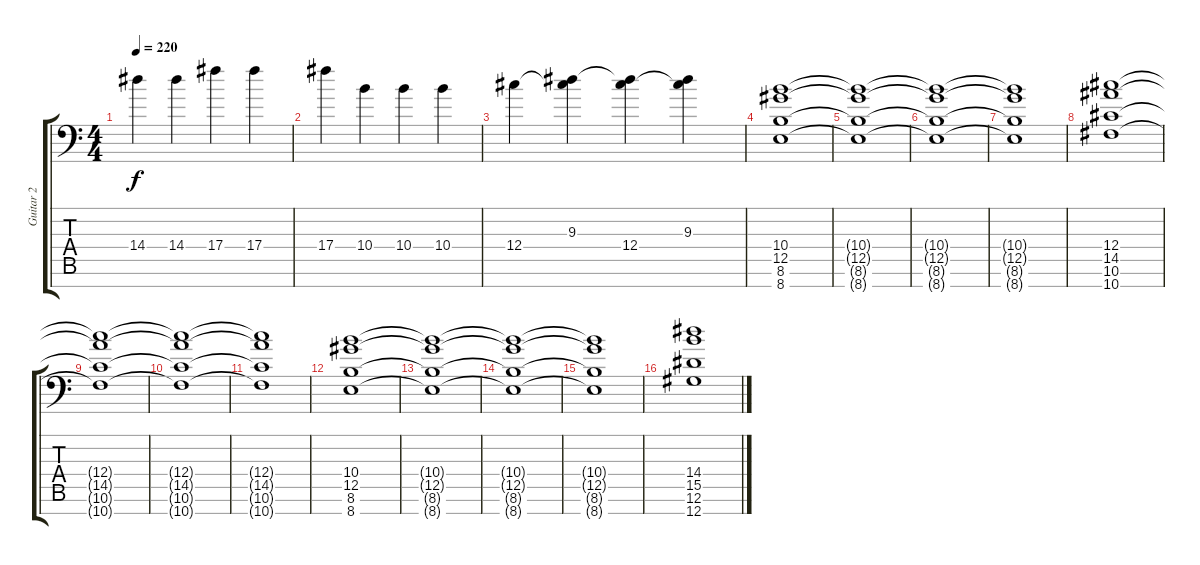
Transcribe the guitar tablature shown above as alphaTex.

\track ("Guitar 2" "Guitar 2") {instrument distortionguitar}
\staff {score tabs}
\tuning (Eb4 Bb3 Gb3 Db3 Ab2 Eb2 Ab1) {hide}
\ts (4 4)
\tempo 220
\clef f4
\ks c
14.4.4{dy f} 14.4.4 17.4.4 17.4.4 |
17.4.4 10.4.4 10.4.4 10.4.4 |
12.4.4 (9.3 12.4{t}).4 (9.3{t} 12.4).4 (9.3 12.4{t}).4 |
(10.4 12.5 8.6 8.7).1 |
(10.4{t} 12.5{t} 8.6{t} 8.7{t}).1 |
(10.4{t} 12.5{t} 8.6{t} 8.7{t}).1 |
(10.4{t} 12.5{t} 8.6{t} 8.7{t}).1 |
(12.4 14.5 10.6 10.7).1 |
(12.4{t} 14.5{t} 10.6{t} 10.7{t}).1 |
(12.4{t} 14.5{t} 10.6{t} 10.7{t}).1 |
(12.4{t} 14.5{t} 10.6{t} 10.7{t}).1 |
(10.4 12.5 8.6 8.7).1 |
(10.4{t} 12.5{t} 8.6{t} 8.7{t}).1 |
(10.4{t} 12.5{t} 8.6{t} 8.7{t}).1 |
(10.4{t} 12.5{t} 8.6{t} 8.7{t}).1 |
(14.4 15.5 12.6 12.7).1
